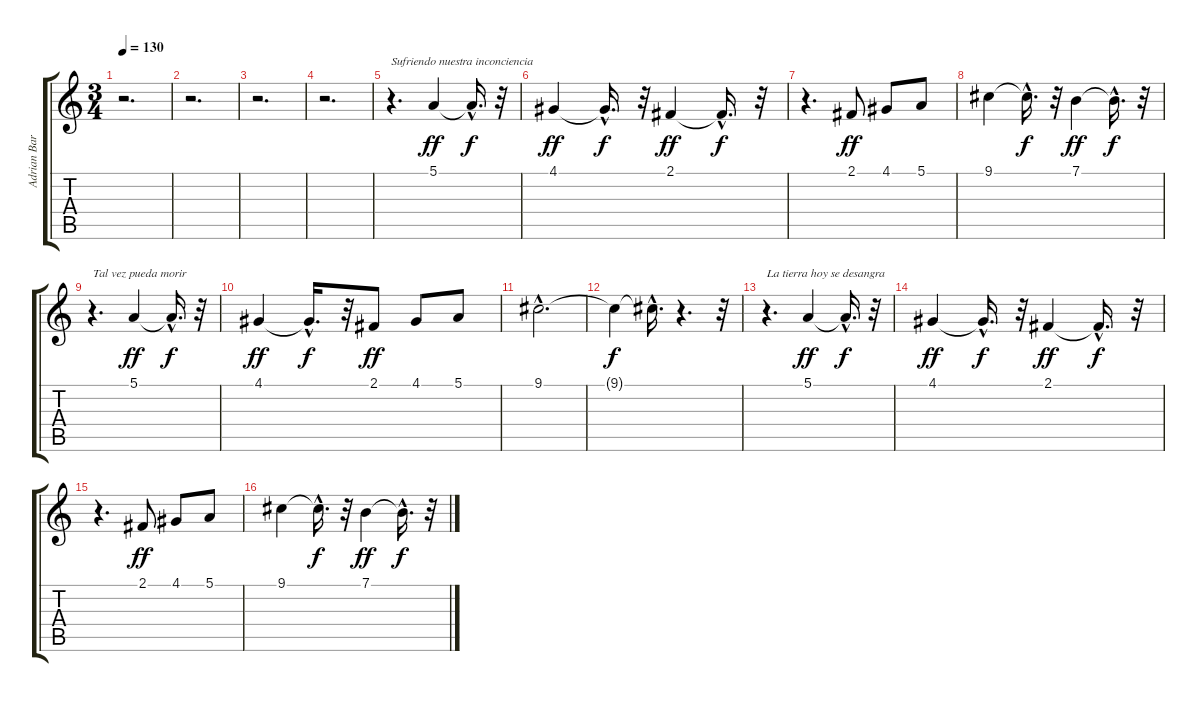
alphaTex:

\track ("Adrian Barilari" "Adrian Bar") {instrument cello}
\staff {score tabs}
\tuning (E4 B3 G3 D3 A2 E2) {hide}
\ts (3 4)
\tempo 130
\clef g2
\ks c
r.2{d dy ff} |
r.2{d} |
r.2{d} |
r.2{d} |
r.4{d txt "Sufriendo nuestra inconciencia"} 5.1.4 5.1{hac t}.16{d dy f} r.32 |
4.1.4{dy ff} 4.1{hac t}.16{d dy f} r.32 2.1.4{dy ff} 2.1{hac t}.16{d dy f} r.32 |
r.4{d} 2.1.8{dy ff} 4.1.8 5.1.8 |
9.1.4 9.1{hac t}.16{d dy f} r.32 7.1.4{dy ff} 7.1{hac t}.16{d dy f} r.32 |
r.4{d txt "Tal vez pueda morir"} 5.1.4{dy ff} 5.1{hac t}.16{d dy f} r.32 |
4.1.4{dy ff} 4.1{hac t}.16{d dy f} r.32 2.1.8{dy ff} 4.1.8 5.1.8 |
9.1{hac}.2{d} |
9.1{t}.4{dy f} 9.1{hac t}.16{d} r.4{d} r.32 |
r.4{d txt "La tierra hoy se desangra"} 5.1.4{dy ff} 5.1{hac t}.16{d dy f} r.32 |
4.1.4{dy ff} 4.1{hac t}.16{d dy f} r.32 2.1.4{dy ff} 2.1{hac t}.16{d dy f} r.32 |
r.4{d} 2.1.8{dy ff} 4.1.8 5.1.8 |
9.1.4 9.1{hac t}.16{d dy f} r.32 7.1.4{dy ff} 7.1{hac t}.16{d dy f} r.32
